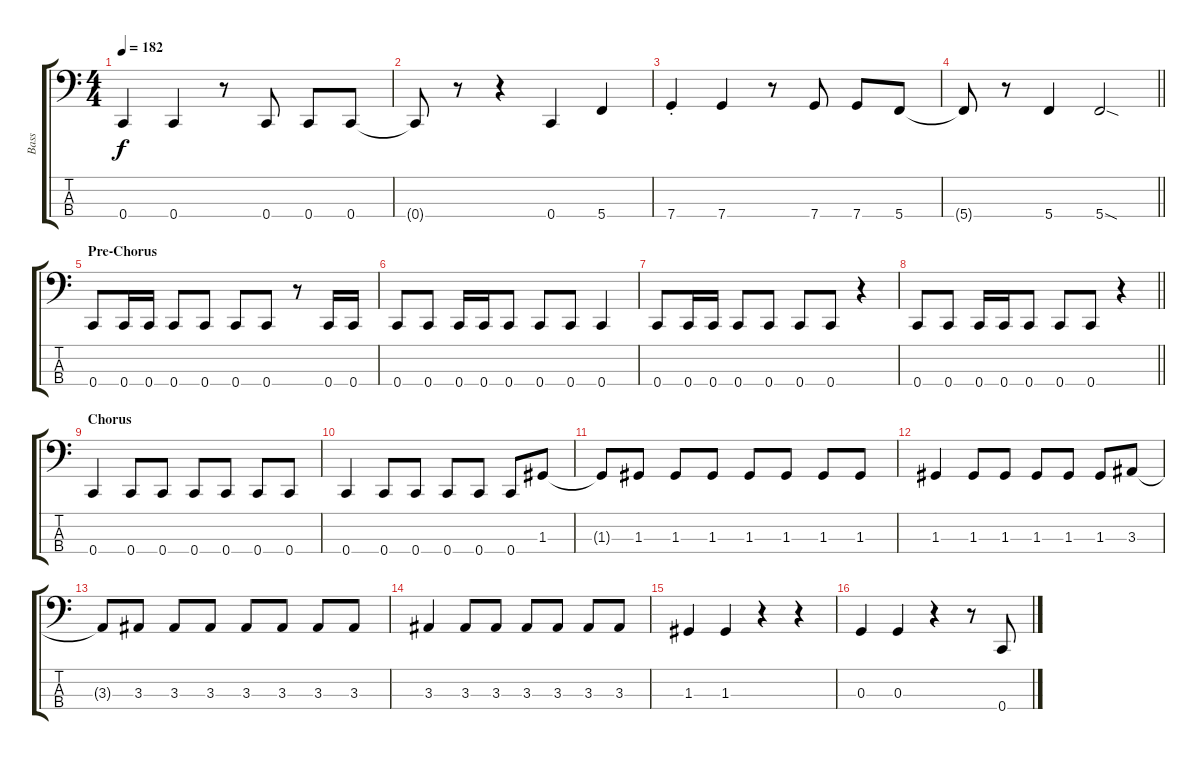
\track ("Bass" "Bass") {instrument electricbasspick}
\staff {score tabs}
\tuning (F2 C2 G1 C1) {hide}
\ts (4 4)
\tempo 182
\clef f4
\ks c
0.4.4{dy f} 0.4.4 r.8 0.4.8 0.4.8 0.4.8 |
0.4{t}.8 r.8 r.4 0.4.4 5.4.4 |
7.4{st}.4 7.4.4 r.8 7.4.8 7.4.8 5.4.8 |
\barLineRight lightlight
5.4{t}.8 r.8 5.4.4 5.4{sod}.2 |
\section ("" "Pre-Chorus")
0.4.8 0.4.16 0.4.16 0.4.8 0.4.8 0.4.8 0.4.8 r.8 0.4.16 0.4.16 |
0.4.8 0.4.8 0.4.16 0.4.16 0.4.8 0.4.8 0.4.8 0.4.4 |
0.4.8 0.4.16 0.4.16 0.4.8 0.4.8 0.4.8 0.4.8 r.4 |
\barLineRight lightlight
0.4.8 0.4.8 0.4.16 0.4.16 0.4.8 0.4.8 0.4.8 r.4 |
\section ("" "Chorus")
0.4.4 0.4.8 0.4.8 0.4.8 0.4.8 0.4.8 0.4.8 |
0.4.4 0.4.8 0.4.8 0.4.8 0.4.8 0.4.8 1.3.8 |
1.3{t}.8 1.3.8 1.3.8 1.3.8 1.3.8 1.3.8 1.3.8 1.3.8 |
1.3.4 1.3.8 1.3.8 1.3.8 1.3.8 1.3.8 3.3.8 |
3.3{t}.8 3.3.8 3.3.8 3.3.8 3.3.8 3.3.8 3.3.8 3.3.8 |
3.3.4 3.3.8 3.3.8 3.3.8 3.3.8 3.3.8 3.3.8 |
1.3.4 1.3.4 r.4 r.4 |
0.3.4 0.3.4 r.4 r.8 0.4.8
